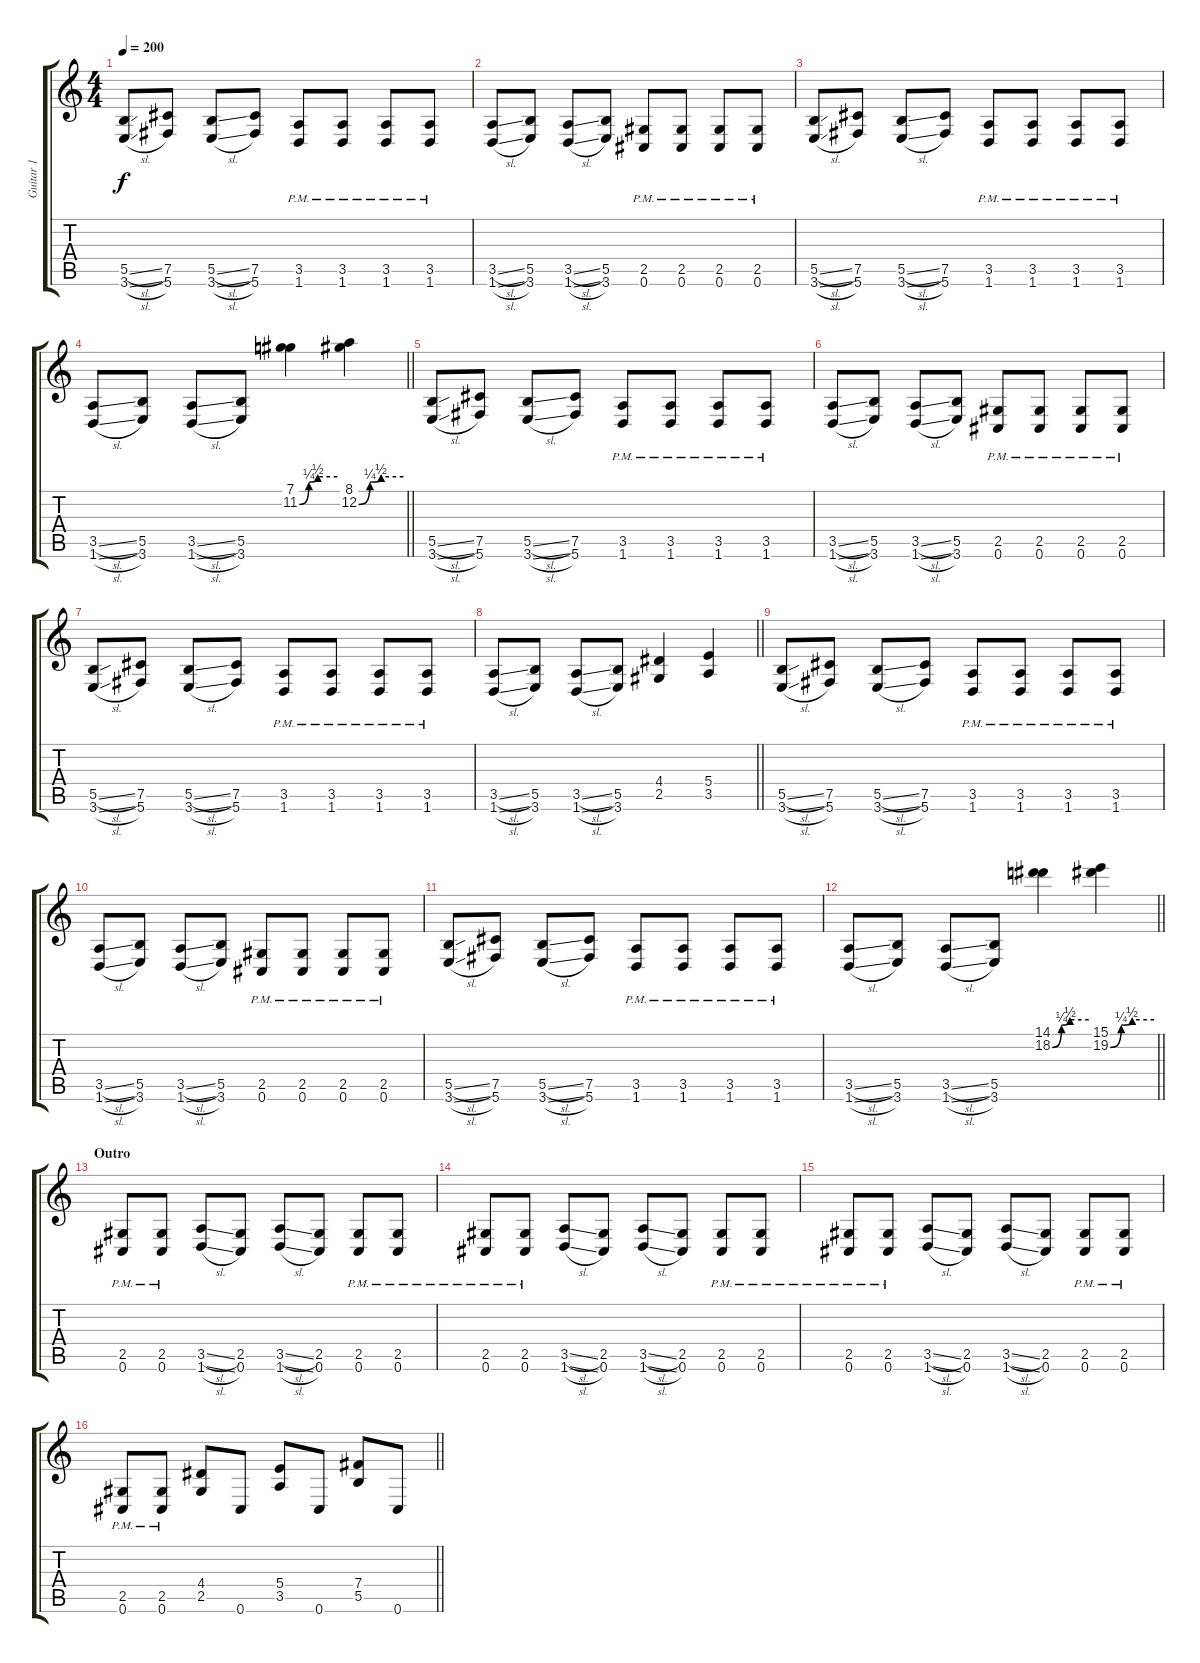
\track ("Guitar 1" "Guitar 1") {instrument distortionguitar}
\staff {score tabs}
\tuning (Db4 Ab3 E3 B2 Gb2 Db2) {hide}
\ts (4 4)
\tempo 200
\clef g2
\ks c
(5.5{sl} 3.6{sl}).8{dy f instrument distortionguitar} (7.5 5.6).8 (5.5{sl} 3.6{sl}).8 (7.5 5.6).8 (3.5{pm} 1.6{pm}).8 (3.5{pm} 1.6{pm}).8 (3.5{pm} 1.6{pm}).8 (3.5{pm} 1.6{pm}).8 |
(3.5{sl} 1.6{sl}).8 (5.5 3.6).8 (3.5{sl} 1.6{sl}).8 (5.5 3.6).8 (2.5{pm} 0.6{pm}).8 (2.5{pm} 0.6{pm}).8 (2.5{pm} 0.6{pm}).8 (2.5{pm} 0.6{pm}).8 |
(5.5{sl} 3.6{sl}).8{instrument distortionguitar} (7.5 5.6).8 (5.5{sl} 3.6{sl}).8 (7.5 5.6).8 (3.5{pm} 1.6{pm}).8 (3.5{pm} 1.6{pm}).8 (3.5{pm} 1.6{pm}).8 (3.5{pm} 1.6{pm}).8 |
\barLineRight lightlight
(3.5{sl} 1.6{sl}).8 (5.5 3.6).8 (3.5{sl} 1.6{sl}).8 (5.5 3.6).8 (7.1 11.2{be (custom 0 0 15 1 29 2 60 2)}).4 (8.1 12.2{be (custom 0 0 15 1 30 2 60 2)}).4 |
(5.5{sl} 3.6{sl}).8{instrument distortionguitar} (7.5 5.6).8 (5.5{sl} 3.6{sl}).8 (7.5 5.6).8 (3.5{pm} 1.6{pm}).8 (3.5{pm} 1.6{pm}).8 (3.5{pm} 1.6{pm}).8 (3.5{pm} 1.6{pm}).8 |
(3.5{sl} 1.6{sl}).8 (5.5 3.6).8 (3.5{sl} 1.6{sl}).8 (5.5 3.6).8 (2.5{pm} 0.6{pm}).8 (2.5{pm} 0.6{pm}).8 (2.5{pm} 0.6{pm}).8 (2.5{pm} 0.6{pm}).8 |
(5.5{sl} 3.6{sl}).8{instrument distortionguitar} (7.5 5.6).8 (5.5{sl} 3.6{sl}).8 (7.5 5.6).8 (3.5{pm} 1.6{pm}).8 (3.5{pm} 1.6{pm}).8 (3.5{pm} 1.6{pm}).8 (3.5{pm} 1.6{pm}).8 |
\barLineRight lightlight
(3.5{sl} 1.6{sl}).8 (5.5 3.6).8 (3.5{sl} 1.6{sl}).8 (5.5 3.6).8 (4.4 2.5).4 (5.4 3.5).4 |
(5.5{sl} 3.6{sl}).8{instrument distortionguitar} (7.5 5.6).8 (5.5{sl} 3.6{sl}).8 (7.5 5.6).8 (3.5{pm} 1.6{pm}).8 (3.5{pm} 1.6{pm}).8 (3.5{pm} 1.6{pm}).8 (3.5{pm} 1.6{pm}).8 |
(3.5{sl} 1.6{sl}).8 (5.5 3.6).8 (3.5{sl} 1.6{sl}).8 (5.5 3.6).8 (2.5{pm} 0.6{pm}).8 (2.5{pm} 0.6{pm}).8 (2.5{pm} 0.6{pm}).8 (2.5{pm} 0.6{pm}).8 |
(5.5{sl} 3.6{sl}).8{instrument distortionguitar} (7.5 5.6).8 (5.5{sl} 3.6{sl}).8 (7.5 5.6).8 (3.5{pm} 1.6{pm}).8 (3.5{pm} 1.6{pm}).8 (3.5{pm} 1.6{pm}).8 (3.5{pm} 1.6{pm}).8 |
\barLineRight lightlight
(3.5{sl} 1.6{sl}).8 (5.5 3.6).8 (3.5{sl} 1.6{sl}).8 (5.5 3.6).8 (14.1 18.2{be (custom 0 0 15 1 29 2 60 2)}).4 (15.1 19.2{be (custom 0 0 15 1 30 2 60 2)}).4 |
\section ("" "Outro")
(2.5{pm} 0.6{pm}).8 (2.5{pm} 0.6{pm}).8 (3.5{sl} 1.6{sl}).8 (2.5 0.6).8 (3.5{sl} 1.6{sl}).8 (2.5 0.6).8 (2.5{pm} 0.6{pm}).8 (2.5{pm} 0.6{pm}).8 |
(2.5{pm} 0.6{pm}).8 (2.5{pm} 0.6{pm}).8 (3.5{sl} 1.6{sl}).8 (2.5 0.6).8 (3.5{sl} 1.6{sl}).8 (2.5 0.6).8 (2.5{pm} 0.6{pm}).8 (2.5{pm} 0.6{pm}).8 |
(2.5{pm} 0.6{pm}).8 (2.5{pm} 0.6{pm}).8 (3.5{sl} 1.6{sl}).8 (2.5 0.6).8 (3.5{sl} 1.6{sl}).8 (2.5 0.6).8 (2.5{pm} 0.6{pm}).8 (2.5{pm} 0.6{pm}).8 |
\barLineRight lightlight
(2.5{pm} 0.6{pm}).8 (2.5{pm} 0.6{pm}).8 (4.4 2.5).8 0.6.8 (5.4 3.5).8 0.6.8 (7.4 5.5).8 0.6.8
